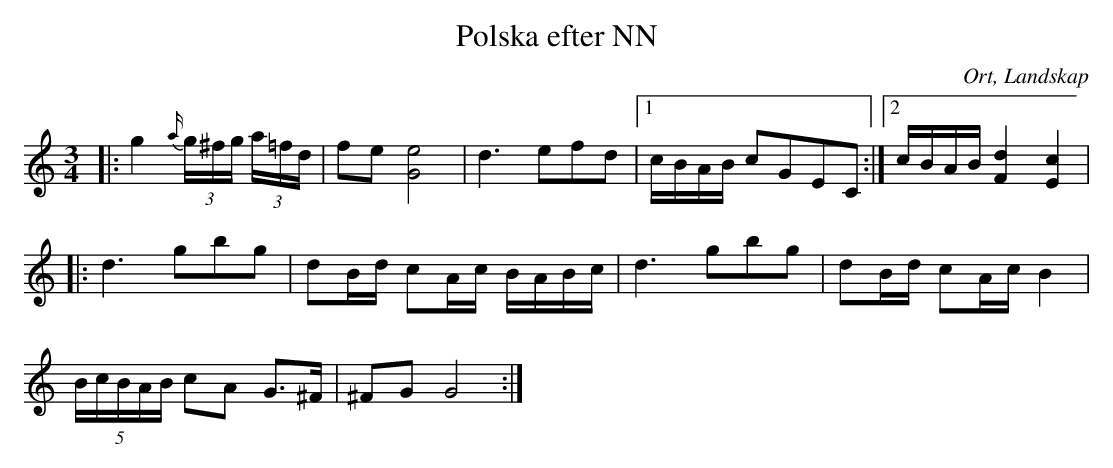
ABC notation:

X:1
T:Polska efter NN
O:Ort, Landskap
M:3/4
L:1/16
K:C
|:g4 {a/}(3g^fg (3a=fd|f2e2 [G8e8]|d6 e2f2d2|1cBAB c2G2E2C2:|2 cBAB [F4d4][E4c4]|
|:d6 g2b2g2| d2Bd c2Ac BABc| d6 g2b2g2| d2Bd c2Ac B4|
(5BcBAB c2A2 G2>^F2| ^F2G2 G8 :|
